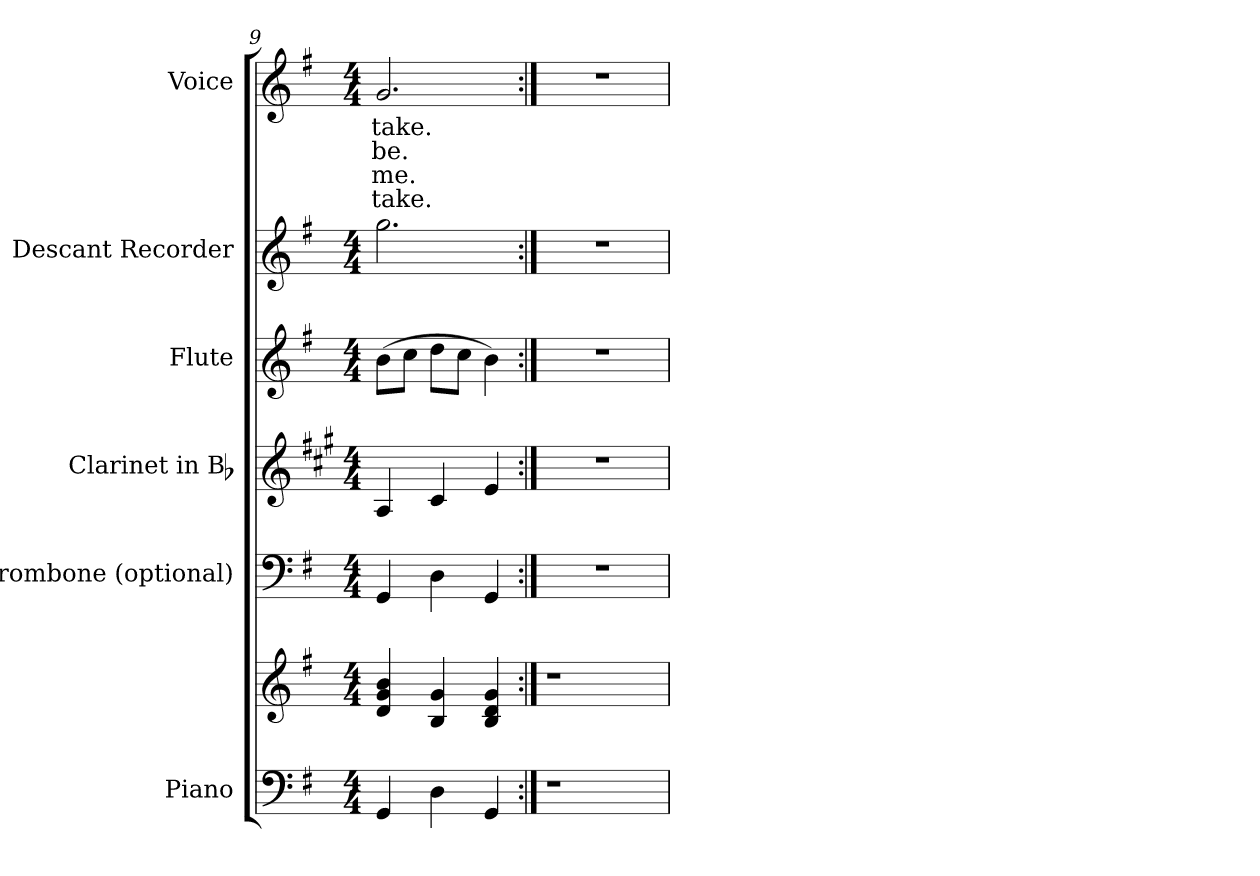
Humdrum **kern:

**kern	**kern	**kern	**kern	**kern	**kern	**kern	**text	**text	**text	**text
*part6	*part6	*part5	*part4	*part3	*part2	*part1	*part1	*part1	*part1	*part1
*staff7	*staff6	*staff5	*staff4	*staff3	*staff2	*staff1	*staff1	*staff1	*staff1	*staff1
*I"Piano	*	*I"Trombone (optional)	*I"Clarinet in Bb	*I"Flute	*I"Descant Recorder	*I"Voice	*	*	*	*
*I'Pno.	*	*I'Tbn.	*I'Cl.	*I'Fl.	*I'D. Rec.	*I'Voice	*	*	*	*
*clefF4	*clefG2	*clefF4	*clefG2	*clefG2	*clefG2	*clefG2	*	*	*	*
*	*	*	*ITrd1c2	*	*ITrd-7c-12	*	*	*	*	*
*k[f#]	*k[f#]	*k[f#]	*k[f#]	*k[f#]	*k[f#]	*k[f#]	*	*	*	*
*G:	*G:	*G:	*G:	*G:	*G:	*G:	*	*	*	*
*M4/4	*M4/4	*M4/4	*M4/4	*M4/4	*M4/4	*M4/4	*	*	*	*
=9	=9	=9	=9	=9	=9	=9	=9	=9	=9	=9
!	!	!	!	!	!	!	!LO:LY:b:color=#000000	!LO:LY:b:color=#000000	!LO:LY:b:color=#000000	!LO:LY:b:color=#000000
4GGi/	4di/ 4gi 4bi	4GGi/	4Gi/	(8bi\L	2.gggi\	2.gi/	-take.	be.	-me.	take.
.	.	.	.	8cci\J	.	.	.	.	.	.
4Di\	4Bi/ 4gi	4Di\	4Bi/	8ddi\L	.	.	.	.	.	.
.	.	.	.	8cci\J	.	.	.	.	.	.
4GGi/	4Bi/ 4di 4gi	4GGi/	4di/	4bi\)	.	.	.	.	.	.
=9X9:|!	=9X9:|!	=9X9:|!	=9X9:|!	=9X9:|!	=9X9:|!	=9X9:|!	=9X9:|!	=9X9:|!	=9X9:|!	=9X9:|!
!LO:N:vis=1	!LO:N:vis=1	!LO:N:vis=1	!LO:N:vis=1	!LO:N:vis=1	!LO:N:vis=1	!LO:N:vis=1	!	!	!	!
4r	4r	1r	1r	1r	1r	1r	.	.	.	.
2.ryy	2.ryy	.	.	.	.	.	.	.	.	.
=	=	=	=	=	=	=	=	=	=	=
*-	*-	*-	*-	*-	*-	*-	*-	*-	*-	*-
